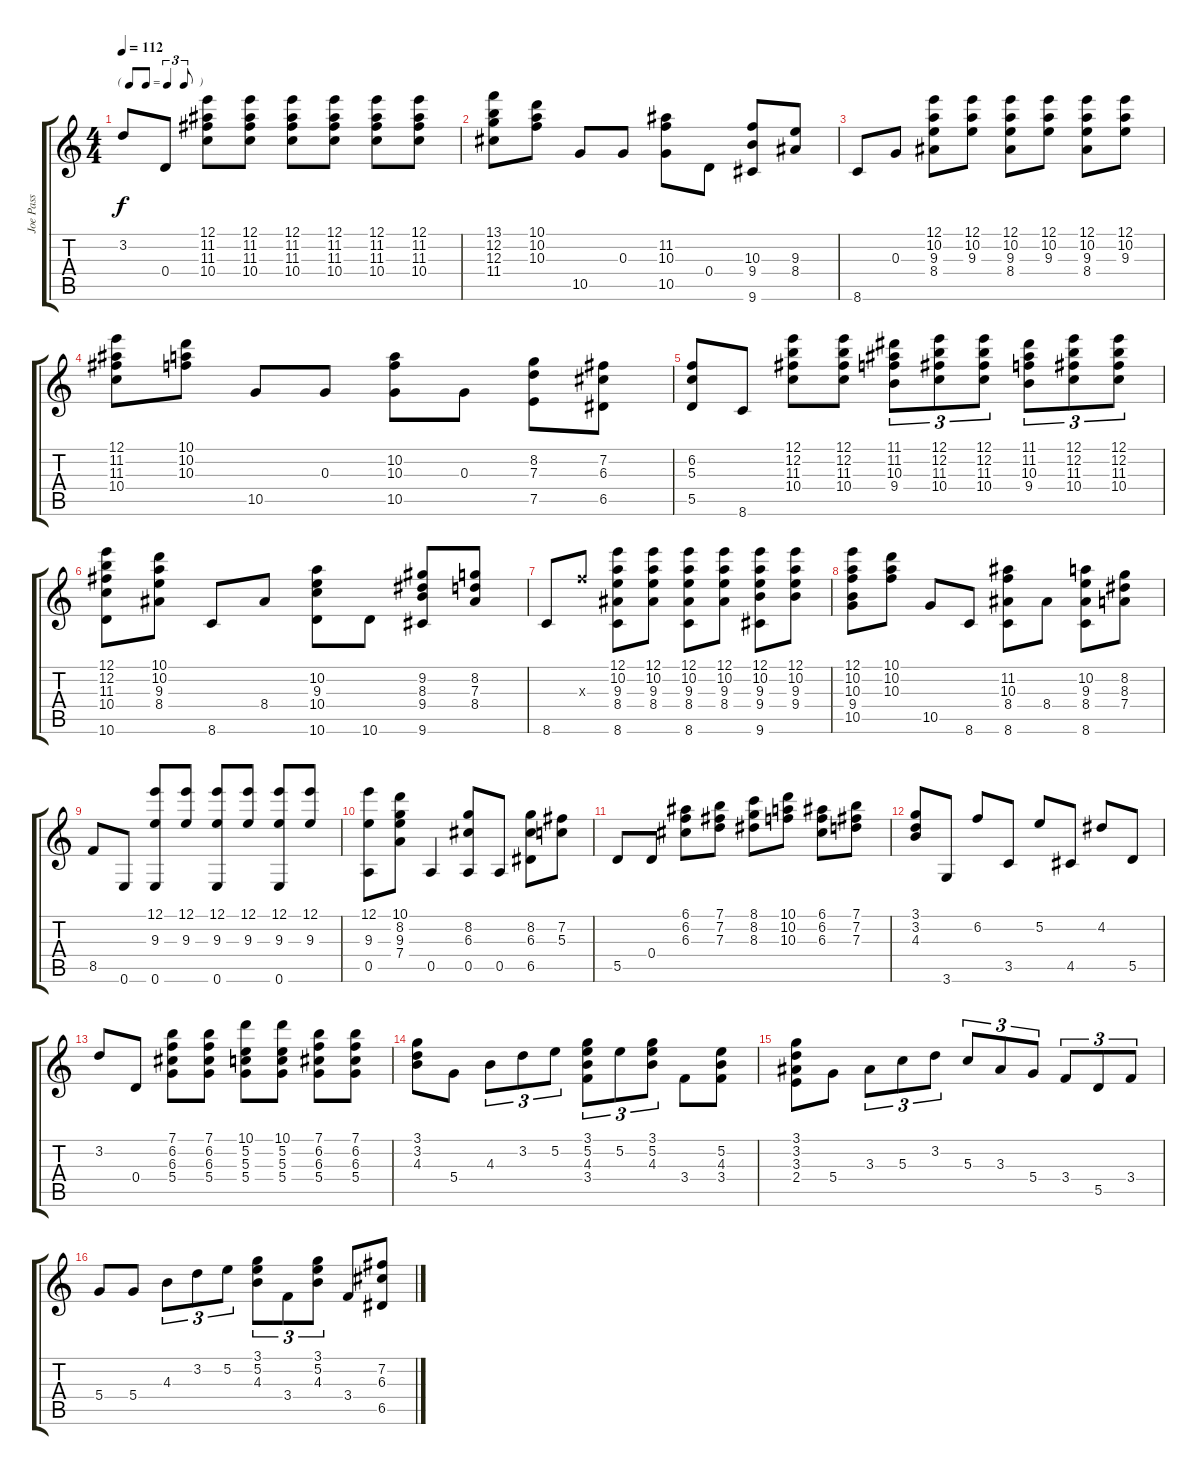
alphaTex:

\track ("Joe Pass" "Joe Pass") {instrument electricguitarjazz}
\staff {score tabs}
\tuning (E4 B3 G3 D3 A2 E2) {hide}
\ts (4 4)
\tf triplet8th
\tempo 112
\clef g2
\ks c
3.2.8{dy f} 0.4.8 (12.1 11.2 11.3 10.4).8 (12.1 11.2 11.3 10.4).8 (12.1 11.2 11.3 10.4).8 (12.1 11.2 11.3 10.4).8 (12.1 11.2 11.3 10.4).8 (12.1 11.2 11.3 10.4).8 |
(13.1 12.2 12.3 11.4).8 (10.1 10.2 10.3).8 10.5.8 0.3.8 (11.2 10.3 10.5).8 0.4.8 (10.3 9.4 9.6).8 (9.3 8.4).8 |
8.6.8 0.3.8 (12.1 10.2 9.3 8.4).8 (12.1 10.2 9.3).8 (12.1 10.2 9.3 8.4).8 (12.1 10.2 9.3).8 (12.1 10.2 9.3 8.4).8 (12.1 10.2 9.3).8 |
(12.1 11.2 11.3 10.4).8 (10.1 10.2 10.3).8 10.5.8 0.3.8 (10.2 10.3 10.5).8 0.3.8 (8.2 7.3 7.5).8 (7.2 6.3 6.5).8 |
(6.2 5.3 5.5).8 8.6.8 (12.1 12.2 11.3 10.4).8 (12.1 12.2 11.3 10.4).8 (11.1 11.2 10.3 9.4).8{tu (3 2)} (12.1 12.2 11.3 10.4).8{tu (3 2)} (12.1 12.2 11.3 10.4).8{tu (3 2)} (11.1 11.2 10.3 9.4).8{tu (3 2)} (12.1 12.2 11.3 10.4).8{tu (3 2)} (12.1 12.2 11.3 10.4).8{tu (3 2)} |
(12.1 12.2 11.3 10.4 10.6).8 (10.1 10.2 9.3 8.4).8 8.6.8 8.4.8 (10.2 9.3 10.4 10.6).8 10.6.8 (9.2 8.3 9.4 9.6).8 (8.2 7.3 8.4).8 |
8.6.8 10.3{x}.8 (12.1 10.2 9.3 8.4 8.6).8 (12.1 10.2 9.3 8.4).8 (12.1 10.2 9.3 8.4 8.6).8 (12.1 10.2 9.3 8.4).8 (12.1 10.2 9.3 9.4 9.6).8 (12.1 10.2 9.3 9.4).8 |
(12.1 10.2 10.3 9.4 10.5).8 (10.1 10.2 10.3).8 10.5.8 8.6.8 (11.2 10.3 8.4 8.6).8 8.4.8 (10.2 9.3 8.4 8.6).8 (8.2 8.3 7.4).8 |
8.5.8 0.6.8 (12.1 9.3 0.6).8 (12.1 9.3).8 (12.1 9.3 0.6).8 (12.1 9.3).8 (12.1 9.3 0.6).8 (12.1 9.3).8 |
(12.1 9.3 0.5).8 (10.1 8.2 9.3 7.4).8 0.5.4 (8.2 6.3 0.5).8 0.5.8 (8.2 6.3 6.5).8 (7.2 5.3).8 |
5.5.8 0.4.8 (6.1 6.2 6.3).8 (7.1 7.2 7.3).8 (8.1 8.2 8.3).8 (10.1 10.2 10.3).8 (6.1 6.2 6.3).8 (7.1 7.2 7.3).8 |
(3.1 3.2 4.3).8 3.6.8 6.2.8 3.5.8 5.2.8 4.5.8 4.2.8 5.5.8 |
3.2.8 0.4.8 (7.1 6.2 6.3 5.4).8 (7.1 6.2 6.3 5.4).8 (10.1 5.2 5.3 5.4).8 (10.1 5.2 5.3 5.4).8 (7.1 6.2 6.3 5.4).8 (7.1 6.2 6.3 5.4).8 |
(3.1 3.2 4.3).8 5.4.8 4.3.8{tu (3 2)} 3.2.8{tu (3 2)} 5.2.8{tu (3 2)} (3.1 5.2 4.3 3.4).8{tu (3 2)} 5.2.8{tu (3 2)} (3.1 5.2 4.3).8{tu (3 2)} 3.4.8 (5.2 4.3 3.4).8 |
(3.1 3.2 3.3 2.4).8 5.4.8 3.3.8{tu (3 2)} 5.3.8{tu (3 2)} 3.2.8{tu (3 2)} 5.3.8{tu (3 2)} 3.3.8{tu (3 2)} 5.4.8{tu (3 2)} 3.4.8{tu (3 2)} 5.5.8{tu (3 2)} 3.4.8{tu (3 2)} |
5.4.8 5.4.8 4.3.8{tu (3 2)} 3.2.8{tu (3 2)} 5.2.8{tu (3 2)} (3.1 5.2 4.3).8{tu (3 2)} 3.4.8{tu (3 2)} (3.1 5.2 4.3).8{tu (3 2)} 3.4.8 (7.2 6.3 6.5).8
